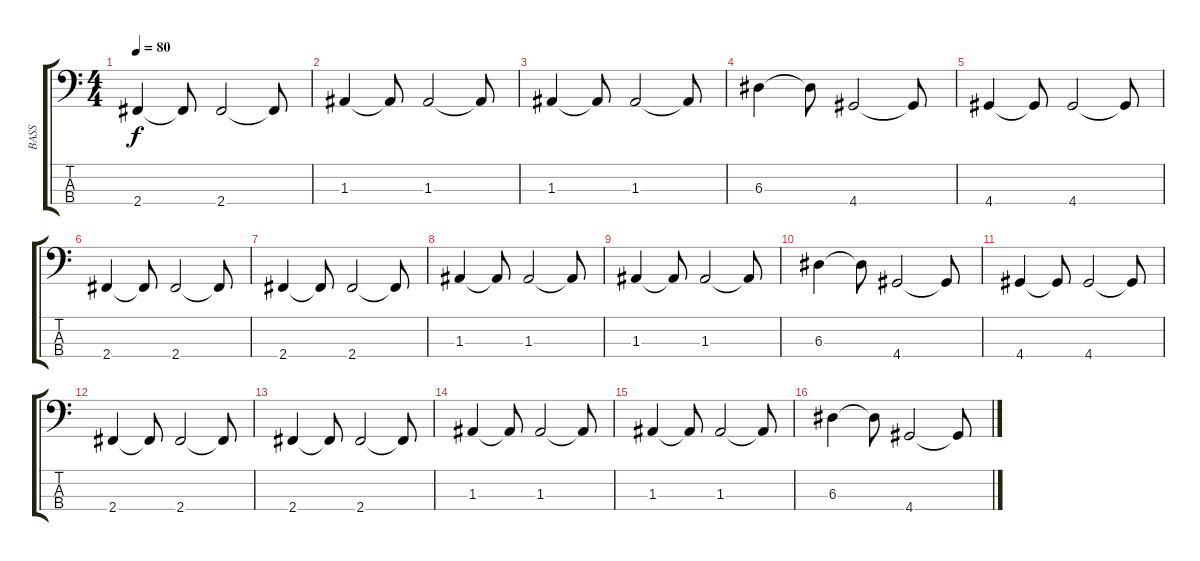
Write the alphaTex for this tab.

\track ("BASS" "BASS") {instrument electricbassfinger}
\staff {score tabs}
\tuning (G2 D2 A1 E1) {hide}
\ts (4 4)
\tempo 80
\clef f4
\ks c
2.4.4{dy f} 2.4{t}.8 2.4.2 2.4{t}.8 |
1.3.4 1.3{t}.8 1.3.2 1.3{t}.8 |
1.3.4 1.3{t}.8 1.3.2 1.3{t}.8 |
6.3.4 6.3{t}.8 4.4.2 4.4{t}.8 |
4.4.4 4.4{t}.8 4.4.2 4.4{t}.8 |
2.4.4 2.4{t}.8 2.4.2 2.4{t}.8 |
2.4.4 2.4{t}.8 2.4.2 2.4{t}.8 |
1.3.4 1.3{t}.8 1.3.2 1.3{t}.8 |
1.3.4 1.3{t}.8 1.3.2 1.3{t}.8 |
6.3.4 6.3{t}.8 4.4.2 4.4{t}.8 |
4.4.4 4.4{t}.8 4.4.2 4.4{t}.8 |
2.4.4 2.4{t}.8 2.4.2 2.4{t}.8 |
2.4.4 2.4{t}.8 2.4.2 2.4{t}.8 |
1.3.4 1.3{t}.8 1.3.2 1.3{t}.8 |
1.3.4 1.3{t}.8 1.3.2 1.3{t}.8 |
6.3.4 6.3{t}.8 4.4.2 4.4{t}.8
